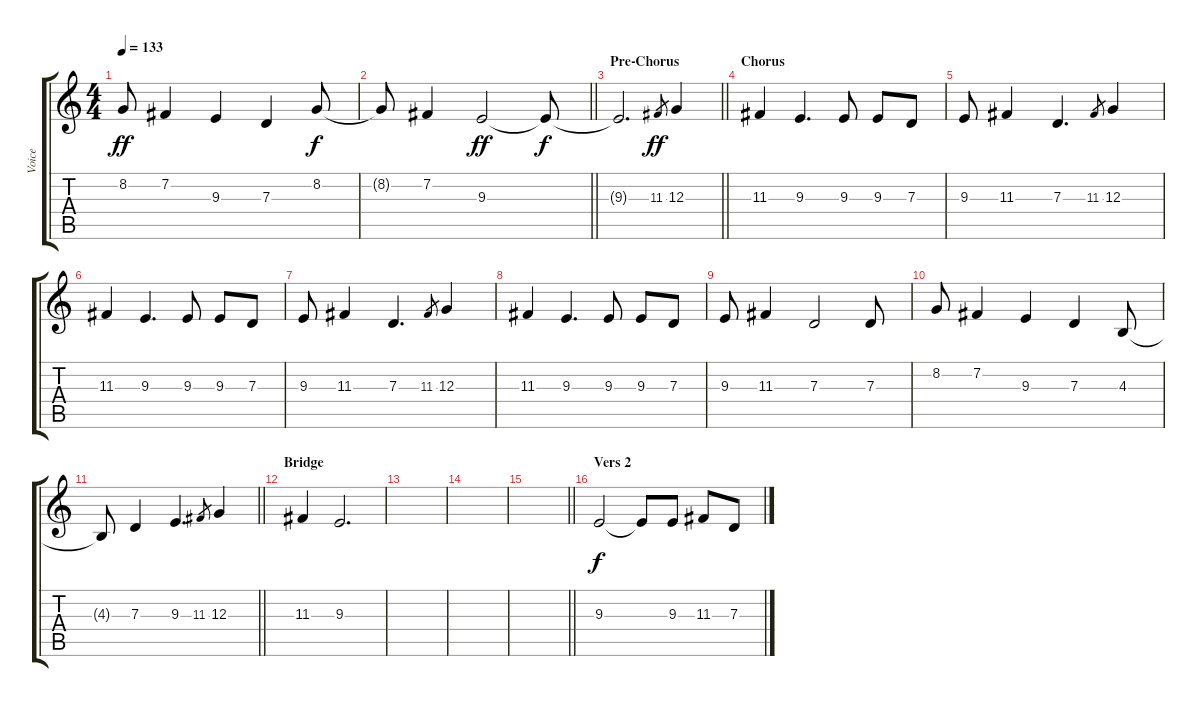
\track ("Voice" "Voice") {instrument sopranosax}
\staff {score tabs}
\tuning (E4 B3 G3 D3 A2 E2) {hide}
\ts (4 4)
\tempo 133
\clef g2
\ks c
8.2.8{dy ff} 7.2.4 9.3.4 7.3.4 8.2.8{dy f} |
\barLineRight lightlight
8.2{t}.8 7.2.4 9.3.2{dy ff} 9.3{t}.8{dy f} |
\section ("" "Pre-Chorus")
\barLineRight lightlight
9.3{t}.2{d} 11.3.8{gr dy ff} 12.3.4 |
\section ("" "Chorus")
11.3.4 9.3.4{d} 9.3.8 9.3.8 7.3.8 |
9.3.8 11.3.4 7.3.4{d} 11.3.8{gr} 12.3.4 |
11.3.4 9.3.4{d} 9.3.8 9.3.8 7.3.8 |
9.3.8 11.3.4 7.3.4{d} 11.3.8{gr} 12.3.4 |
11.3.4 9.3.4{d} 9.3.8 9.3.8 7.3.8 |
9.3.8 11.3.4 7.3.2 7.3.8 |
8.2.8 7.2.4 9.3.4 7.3.4 4.3.8 |
\barLineRight lightlight
4.3{t}.8 7.3.4 9.3.4{d} 11.3.8{gr} 12.3.4 |
\section ("" "Bridge")
11.3.4 9.3.2{d} |
|
|
\barLineRight lightlight
|
\section ("" "Vers 2")
9.3.2{dy f} 9.3{t}.8 9.3.8 11.3.8 7.3.8
